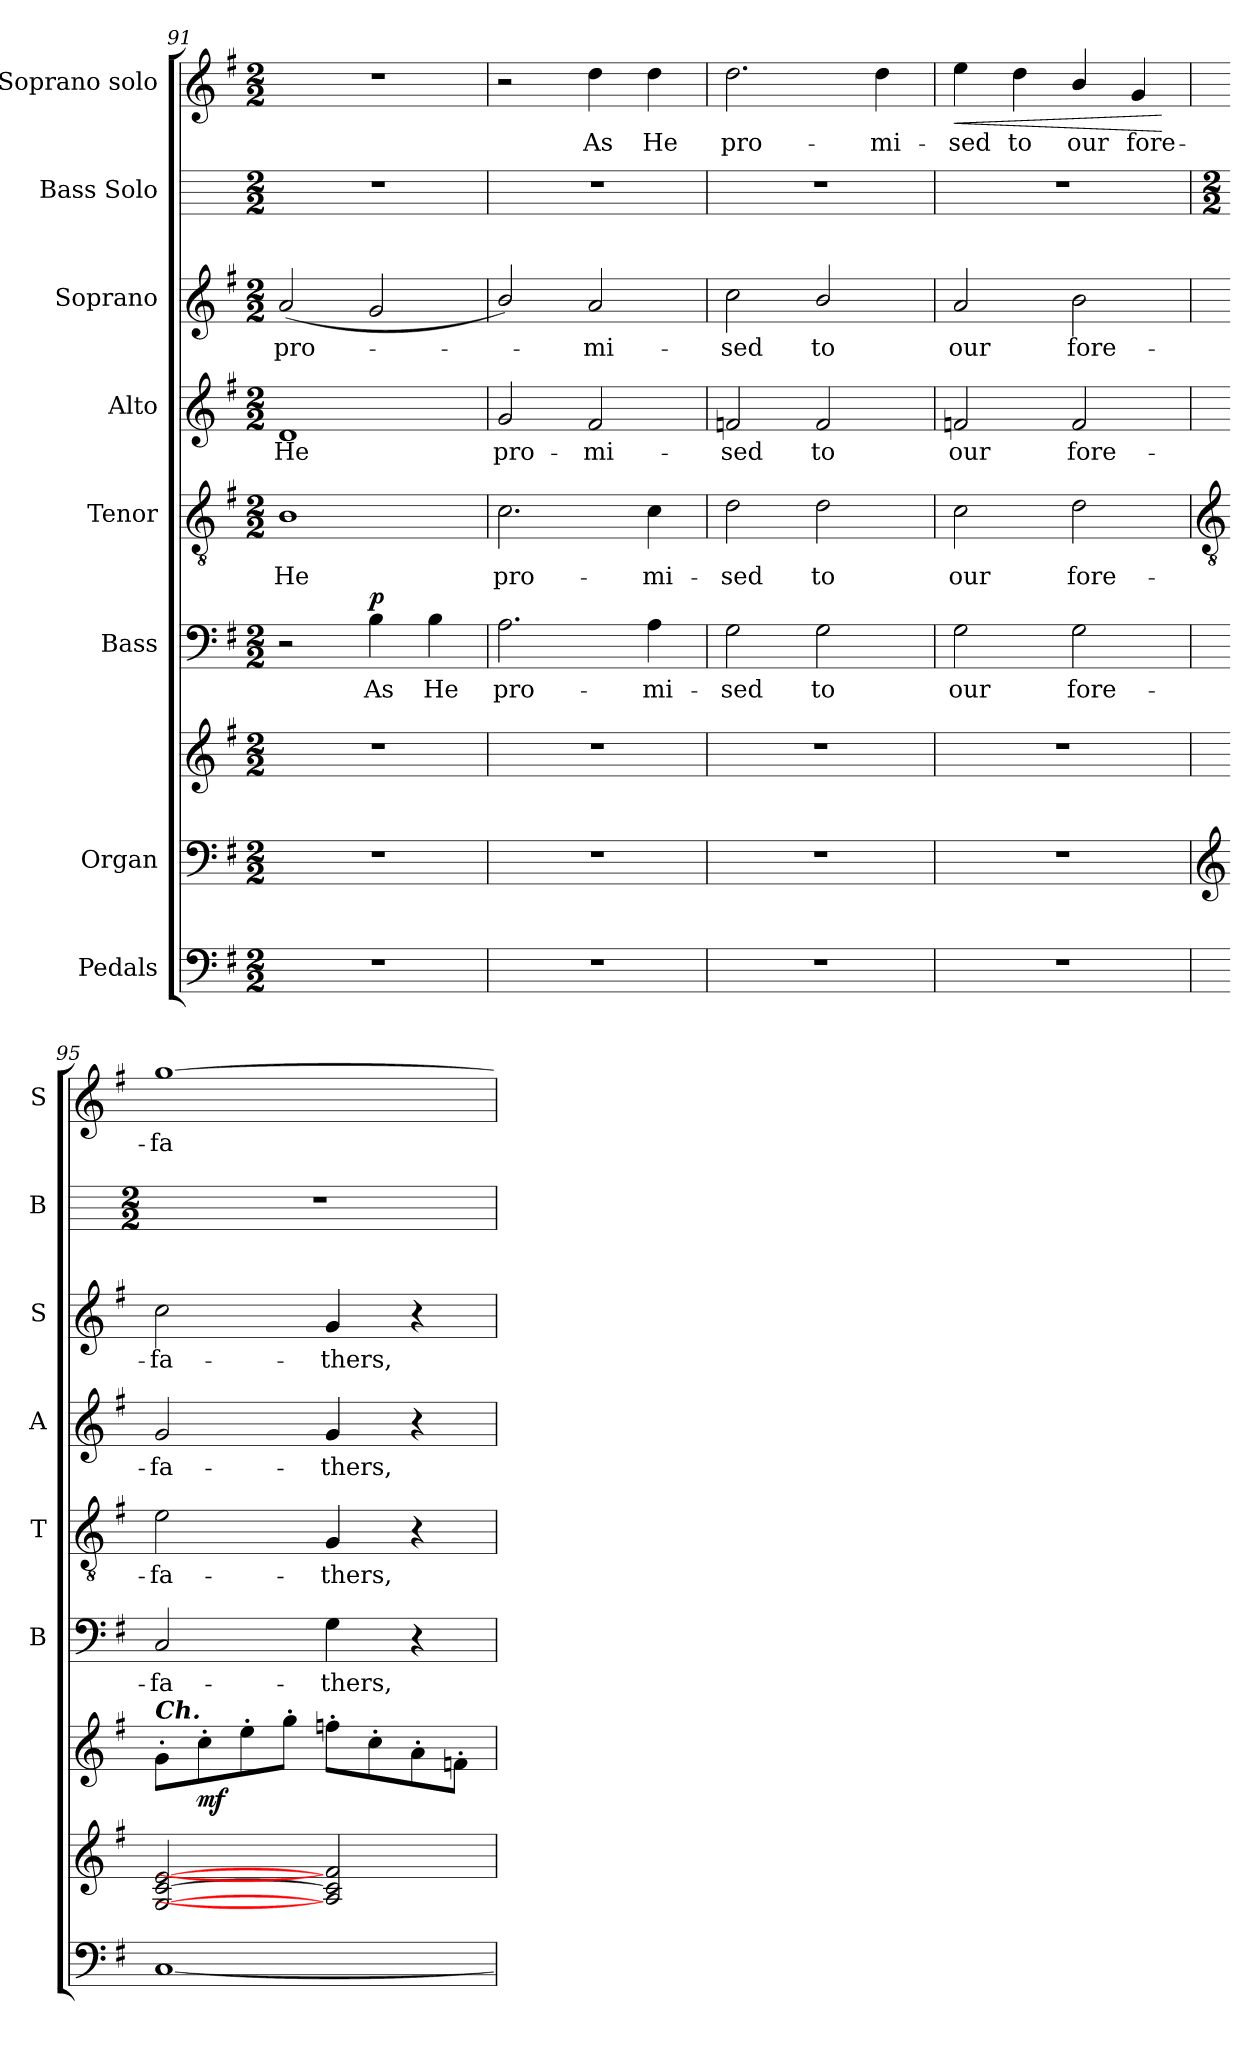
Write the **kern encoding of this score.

**kern	**kern	**kern	**dynam	**kern	**text	**dynam	**kern	**text	**kern	**text	**kern	**text	**kern	**kern	**text	**dynam
*part8	*part7	*part7	*part7	*part6	*part6	*part6	*part5	*part5	*part4	*part4	*part3	*part3	*part2	*part1	*part1	*part1
*staff9	*staff8	*staff7	*staff7/8	*staff6	*staff6	*staff6	*staff5	*staff5	*staff4	*staff4	*staff3	*staff3	*staff2	*staff1	*staff1	*staff1
*I"Pedals	*I"Organ	*	*	*I"Bass	*	*	*I"Tenor	*	*I"Alto	*	*I"Soprano	*	*I"Bass Solo	*I"Soprano solo	*	*
*	*	*	*	*I'B	*	*	*I'T	*	*I'A	*	*I'S	*	*I'B	*I'S	*	*
*clefF4	*clefF4	*clefG2	*	*clefF4	*	*	*clefGv2	*	*clefG2	*	*clefG2	*	*	*clefG2	*	*
*k[f#]	*k[f#]	*k[f#]	*	*k[f#]	*	*	*k[f#]	*	*k[f#]	*	*k[f#]	*	*	*k[f#]	*	*
*G:	*G:	*G:	*	*G:	*	*	*G:	*	*G:	*	*G:	*	*	*G:	*	*
*M2/2	*M2/2	*M2/2	*	*M2/2	*	*	*M2/2	*	*M2/2	*	*M2/2	*	*M2/2	*M2/2	*	*
=91	=91	=91	=91	=91	=91	=91	=91	=91	=91	=91	=91	=91	=91	=91	=91	=91
!	!	!	!	!	!	!	!	!LO:LY:b	!	!LO:LY:b	!	!LO:LY:b	!	!	!	!
1r	1r	1r	.	2r	.	.	1B	He	1d	He	(<2a	pro-	1r	1r	.	.
!	!	!	!	!	!LO:LY:b	!LO:DY:b	!	!	!	!	!	!	!	!	!	!
.	.	.	.	4B	As	p	.	.	.	.	2g	.	.	.	.	.
!	!	!	!	!	!LO:LY:b	!	!	!	!	!	!	!	!	!	!	!
.	.	.	.	4B	He	.	.	.	.	.	.	.	.	.	.	.
=92	=92	=92	=92	=92	=92	=92	=92	=92	=92	=92	=92	=92	=92	=92	=92	=92
!	!	!	!	!	!LO:LY:b	!	!	!LO:LY:b	!	!LO:LY:b	!	!	!	!	!	!
1r	1r	1r	.	2.A	pro-	.	2.c	pro-	2g	pro-	2b/)	.	1r	2r	.	.
!	!	!	!	!	!	!	!	!	!	!LO:LY:b	!	!LO:LY:b	!	!	!LO:LY:b	!
.	.	.	.	.	.	.	.	.	2f#	-mi-	2a	mi-	.	4dd	As	.
!	!	!	!	!	!LO:LY:b	!	!	!LO:LY:b	!	!	!	!	!	!	!LO:LY:b	!
.	.	.	.	4A	-mi-	.	4c	-mi-	.	.	.	.	.	4dd	He	.
=93	=93	=93	=93	=93	=93	=93	=93	=93	=93	=93	=93	=93	=93	=93	=93	=93
!	!	!	!	!	!LO:LY:b	!	!	!LO:LY:b	!	!LO:LY:b	!	!LO:LY:b	!	!	!LO:LY:b	!
1r	1r	1r	.	2G	-sed	.	2d	-sed	2fn	-sed	2cc	-sed	1r	2.dd	pro-	.
!	!	!	!	!	!LO:LY:b	!	!	!LO:LY:b	!	!LO:LY:b	!	!LO:LY:b	!	!	!	!
.	.	.	.	2G	to	.	2d	to	2f	to	2b/	to	.	.	.	.
!	!	!	!	!	!	!	!	!	!	!	!	!	!	!	!LO:LY:b	!
.	.	.	.	.	.	.	.	.	.	.	.	.	.	4dd	-mi-	.
=94	=94	=94	=94	=94	=94	=94	=94	=94	=94	=94	=94	=94	=94	=94	=94	=94
!	!	!	!	!	!LO:LY:b	!	!	!LO:LY:b	!	!LO:LY:b	!	!LO:LY:b	!	!	!LO:LY:b	!LO:HP:b
1r	1r	1r	.	2G	our	.	2c	our	2fn	our	2a	our	1r	4ee	-sed	<
!	!	!	!	!	!	!	!	!	!	!	!	!	!	!	!LO:LY:b	!
.	.	.	.	.	.	.	.	.	.	.	.	.	.	4dd	to	.
!	!	!	!	!	!LO:LY:b	!	!	!LO:LY:b	!	!LO:LY:b	!	!LO:LY:b	!	!	!LO:LY:b	!
.	.	.	.	2G	fore-	.	2d	fore-	2f	fore-	2b	fore-	.	4b/	our	.
!	!	!	!	!	!	!	!	!	!	!	!	!	!	!	!LO:LY:b	!
.	.	.	.	.	.	.	.	.	.	.	.	.	.	4g	fore-	.
.	.	.	.	.	.	.	.	.	.	.	.	.	.	.	.	[
!!LO:LB:g=z
=95	=95	=95	=95	=95	=95	=95	=95	=95	=95	=95	=95	=95	=95	=95	=95	=95
*	*clefG2	*	*	*	*	*	*clefGv2	*	*	*	*	*	*	*	*	*
*	*	*	*	*	*	*	*	*	*	*	*	*	*M2/2	*	*	*
*	*^	*	*	*	*	*	*	*	*	*	*	*	*	*	*	*
!	!	!	!LO:TX:a:Bi:t=Ch.	!	!	!	!	!	!	!	!	!	!	!	!	!	!
!	!	!	!	!	!	!LO:LY:b	!	!	!LO:LY:b	!	!LO:LY:b	!	!LO:LY:b	!	!	!LO:LY:b	!
[1C	[2G [2c [2e	1ryy	8g'L	.	2C	-fa-	.	2e	-fa-	2g	-fa-	2cc	-fa-	1r	[1gg	-fa-	.
!	!	!	!	!LO:DY:b	!	!	!	!	!	!	!	!	!	!	!	!	!
.	.	.	8cc'	mf	.	.	.	.	.	.	.	.	.	.	.	.	.
.	.	.	8ee'	.	.	.	.	.	.	.	.	.	.	.	.	.	.
.	.	.	8gg'J	.	.	.	.	.	.	.	.	.	.	.	.	.	.
!	!	!	!	!	!	!LO:LY:b	!	!	!LO:LY:b	!	!LO:LY:b	!	!LO:LY:b	!	!	!	!
.	2A] 2c] 2fn]	.	8ffn'L	.	4G	-thers,	.	4G	-thers,	4g	-thers,	4g	-thers,	.	.	.	.
.	.	.	8cc'	.	.	.	.	.	.	.	.	.	.	.	.	.	.
.	.	.	8a'	.	4r	.	.	4r	.	4r	.	4r	.	.	.	.	.
.	.	.	8fn'J	.	.	.	.	.	.	.	.	.	.	.	.	.	.
*	*v	*v	*	*	*	*	*	*	*	*	*	*	*	*	*	*	*
=	=	=	=	=	=	=	=	=	=	=	=	=	=	=	=	=
*-	*-	*-	*-	*-	*-	*-	*-	*-	*-	*-	*-	*-	*-	*-	*-	*-
